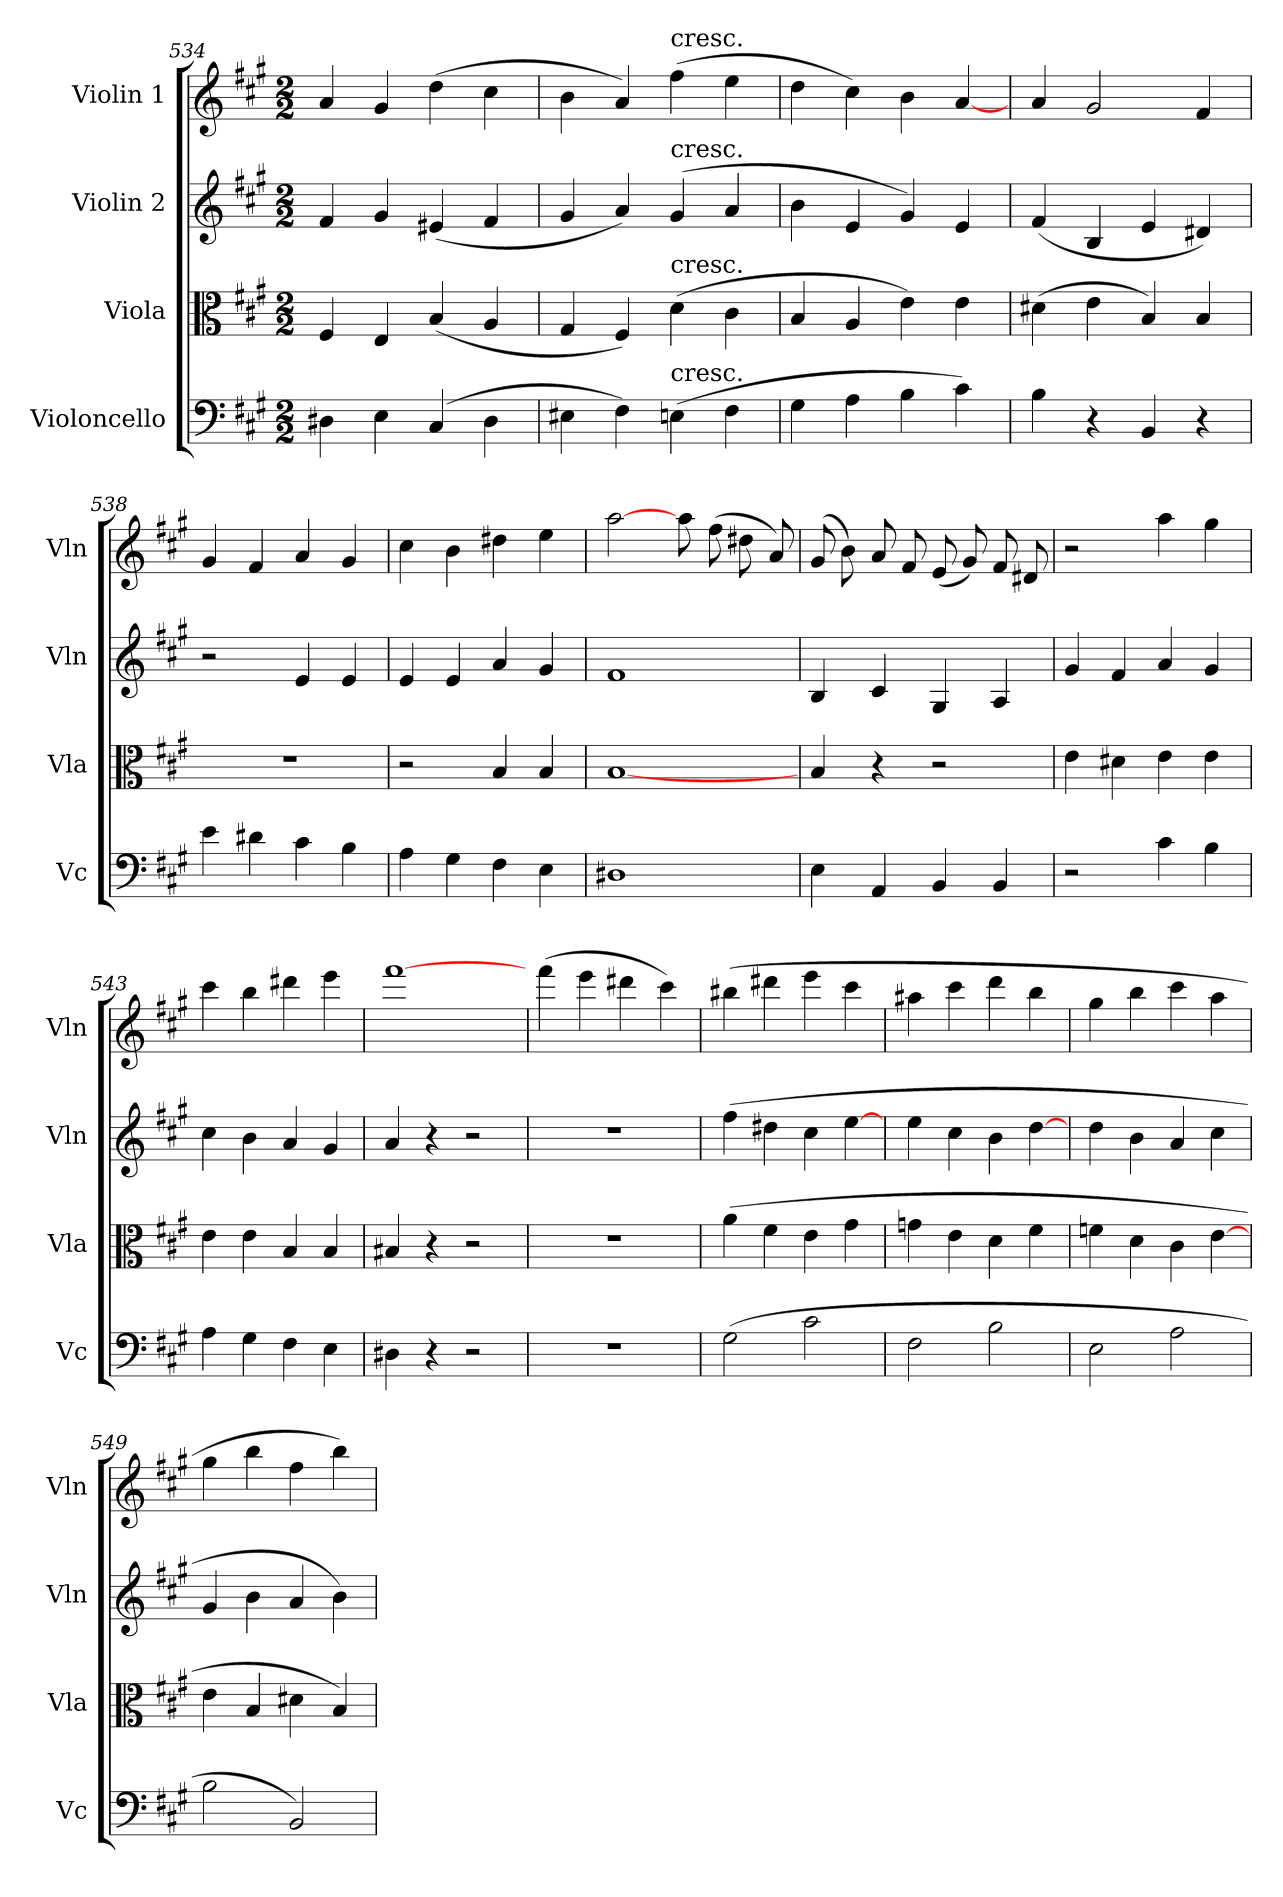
**kern	**kern	**kern	**kern
*part4	*part3	*part2	*part1
*staff4	*staff3	*staff2	*staff1
*I"Violoncello	*I"Viola	*I"Violin 2	*I"Violin 1
*I'Vc	*I'Vla	*I'Vln	*I'Vln
*clefF4	*clefC3	*clefG2	*clefG2
*k[f#c#g#]	*k[f#c#g#]	*k[f#c#g#]	*k[f#c#g#]
*A:	*A:	*A:	*A:
*M2/2	*M2/2	*M2/2	*M2/2
=534	=534	=534	=534
4D#X	4F#	4f#	4a
4E	4E	4g#	4g#
(4C#	(4B	(4e#X	(4dd
4D#	4A	4f#	4cc#
=535	=535	=535	=535
4E#X	4G#	4g#	4b
4F#)	4F#)	4a)	4a)
!	!	!	!LO:TX:a:t=cresc.
!	!	!LO:TX:a:t=cresc.	!
!	!LO:TX:a:t=cresc.	!	!
!LO:TX:a:t=cresc.	!	!	!
(4En	(4d	(4g#	(4ff#
4F#	4c#	4a	4ee
=536	=536	=536	=536
4G#	4B	4b	4dd
4A	4A	4e	4cc#)
4B	4e)	4g#)	4b
4c#)	4e	4e	[4a
=537	=537	=537	=537
4B	(4d#X	(4f#	4a
4r	4e	4B	2g#
4BB	4B)	4e	.
4r	4B	4d#X)	4f#
=538	=538	=538	=538
4e	1r	2r	4g#
4d#X	.	.	4f#
4c#	.	4e	4a
4B	.	4e	4g#
=539	=539	=539	=539
4A	2r	4e	4cc#
4G#	.	4e	4b
4F#	4B	4a	4dd#X
4E	4B	4g#	4ee
=540	=540	=540	=540
1D#X	[1B	1f#	[2aa
.	.	.	8aa
.	.	.	(8ff#
.	.	.	8dd#X
.	.	.	8a)
=541	=541	=541	=541
4E	4B	4B	(8g#
.	.	.	8b)
4AA	4r	4c#	8a
.	.	.	8f#
4BB	2r	4G#	(8e
.	.	.	8g#)
4BB	.	4A	8f#
.	.	.	8d#X
=542	=542	=542	=542
2r	4e	4g#	2r
.	4d#X	4f#	.
4c#	4e	4a	4aa
4B	4e	4g#	4gg#
=543	=543	=543	=543
4A	4e	4cc#	4ccc#
4G#	4e	4b	4bb
4F#	4B	4a	4ddd#X
4E	4B	4g#	4eee
=544	=544	=544	=544
4D#X	4B#X	4a	[1fff#
4r	4r	4r	.
2r	2r	2r	.
=545	=545	=545	=545
1r	1r	1r	(4fff#
.	.	.	4eee
.	.	.	4ddd#X
.	.	.	4ccc#)
=546	=546	=546	=546
(2G#	(4a	(4ff#	(4bb#X
.	4f#	4dd#X	4ddd#X
2c#	4e	4cc#	4eee
.	4g#	[4ee	4ccc#
=547	=547	=547	=547
2F#	4gn	4ee	4aa#X
.	4e	4cc#	4ccc#
2B	4d	4b	4ddd
.	4f#	[4dd	4bb
=548	=548	=548	=548
2E	4fn	4dd	4gg#
.	4d	4b	4bb
2A	4c#	4a	4ccc#
.	[4e	4cc#	4aa
=549	=549	=549	=549
2B	4e	4g#	4gg#
.	4B	4b	4bb
2BB)	4d#X	4a	4ff#
.	4B)	4b)	4bb)
=	=	=	=
*-	*-	*-	*-
